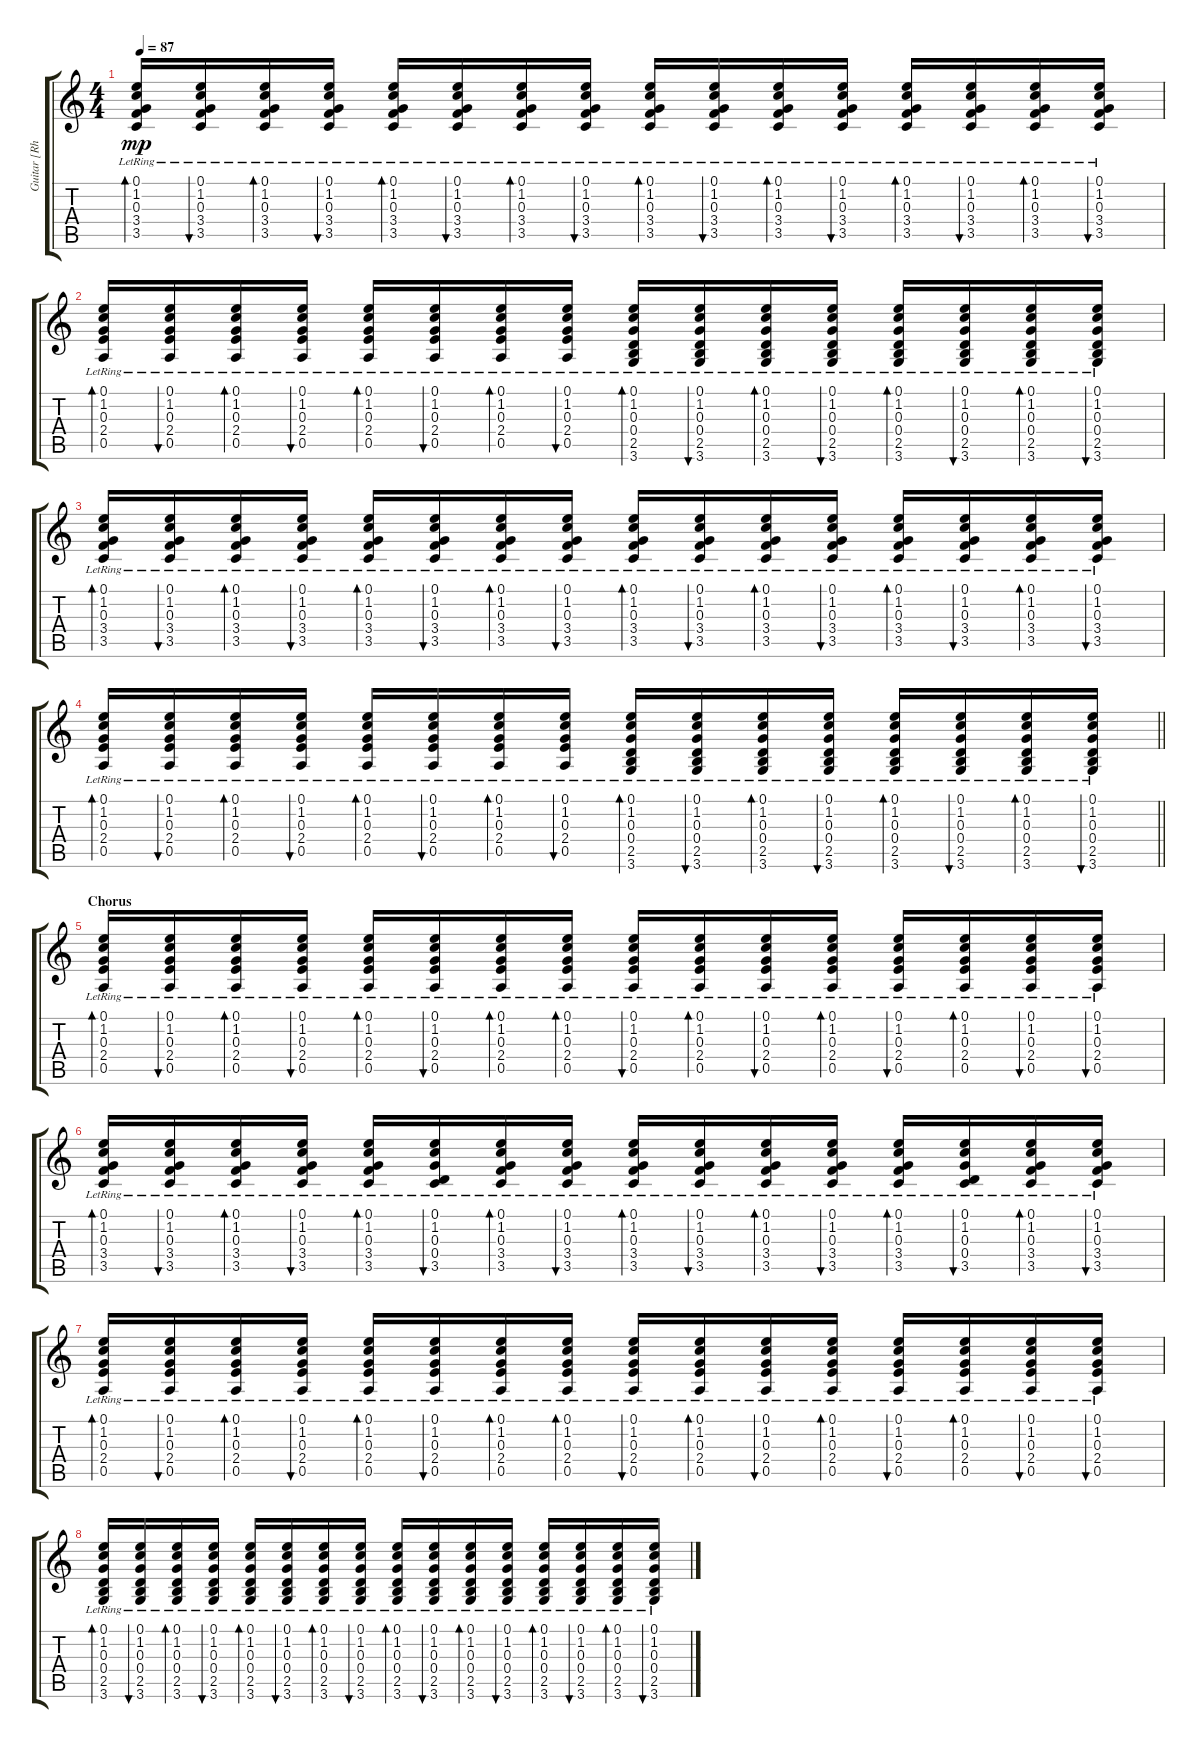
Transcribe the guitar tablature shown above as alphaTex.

\track ("Guitar [Rhythm]" "Guitar [Rh") {instrument acousticguitarsteel}
\staff {score tabs}
\tuning (E4 B3 G3 D3 A2 E2) {hide}
\ts (4 4)
\tempo 87
\clef g2
\ks c
(0.1{lr} 1.2{lr} 0.3{lr} 3.4{lr} 3.5{lr}).16{bd 60 dy mp} (0.1{lr} 1.2{lr} 0.3{lr} 3.4{lr} 3.5{lr}).16{bu 60} (0.1{lr} 1.2{lr} 0.3{lr} 3.4{lr} 3.5{lr}).16{bd 60} (0.1{lr} 1.2{lr} 0.3{lr} 3.4{lr} 3.5{lr}).16{bu 60} (0.1{lr} 1.2{lr} 0.3{lr} 3.4{lr} 3.5{lr}).16{bd 60} (0.1{lr} 1.2{lr} 0.3{lr} 3.4{lr} 3.5{lr}).16{bu 60} (0.1{lr} 1.2{lr} 0.3{lr} 3.4{lr} 3.5{lr}).16{bd 60} (0.1{lr} 1.2{lr} 0.3{lr} 3.4{lr} 3.5{lr}).16{bu 60} (0.1{lr} 1.2{lr} 0.3{lr} 3.4{lr} 3.5{lr}).16{bd 60} (0.1{lr} 1.2{lr} 0.3{lr} 3.4{lr} 3.5{lr}).16{bu 60} (0.1{lr} 1.2{lr} 0.3{lr} 3.4{lr} 3.5{lr}).16{bd 60} (0.1{lr} 1.2{lr} 0.3{lr} 3.4{lr} 3.5{lr}).16{bu 60} (0.1{lr} 1.2{lr} 0.3{lr} 3.4{lr} 3.5{lr}).16{bd 60} (0.1{lr} 1.2{lr} 0.3{lr} 3.4{lr} 3.5{lr}).16{bu 60} (0.1{lr} 1.2{lr} 0.3{lr} 3.4{lr} 3.5{lr}).16{bd 60} (0.1{lr} 1.2{lr} 0.3{lr} 3.4{lr} 3.5{lr}).16{bu 60} |
(0.1{lr} 1.2{lr} 0.3{lr} 2.4{lr} 0.5).16{bd 60} (0.1{lr} 1.2{lr} 0.3{lr} 2.4{lr} 0.5).16{bu 60} (0.1{lr} 1.2{lr} 0.3{lr} 2.4{lr} 0.5).16{bd 60} (0.1{lr} 1.2{lr} 0.3{lr} 2.4{lr} 0.5).16{bu 60} (0.1{lr} 1.2{lr} 0.3{lr} 2.4{lr} 0.5).16{bd 60} (0.1{lr} 1.2{lr} 0.3{lr} 2.4{lr} 0.5).16{bu 60} (0.1{lr} 1.2{lr} 0.3{lr} 2.4{lr} 0.5).16{bd 60} (0.1{lr} 1.2{lr} 0.3{lr} 2.4{lr} 0.5).16{bu 60} (0.1{lr} 1.2{lr} 0.3{lr} 0.4{lr} 2.5 3.6).16{bd 60} (0.1{lr} 1.2{lr} 0.3{lr} 0.4{lr} 2.5 3.6).16{bu 60} (0.1{lr} 1.2{lr} 0.3{lr} 0.4{lr} 2.5 3.6).16{bd 60} (0.1{lr} 1.2{lr} 0.3{lr} 0.4{lr} 2.5 3.6).16{bu 60} (0.1{lr} 1.2{lr} 0.3{lr} 0.4{lr} 2.5 3.6).16{bd 60} (0.1{lr} 1.2{lr} 0.3{lr} 0.4{lr} 2.5 3.6).16{bu 60} (0.1{lr} 1.2{lr} 0.3{lr} 0.4{lr} 2.5 3.6).16{bd 60} (0.1{lr} 1.2{lr} 0.3{lr} 0.4{lr} 2.5 3.6).16{bu 60} |
(0.1{lr} 1.2{lr} 0.3{lr} 3.4{lr} 3.5{lr}).16{bd 60} (0.1{lr} 1.2{lr} 0.3{lr} 3.4{lr} 3.5{lr}).16{bu 60} (0.1{lr} 1.2{lr} 0.3{lr} 3.4{lr} 3.5{lr}).16{bd 60} (0.1{lr} 1.2{lr} 0.3{lr} 3.4{lr} 3.5{lr}).16{bu 60} (0.1{lr} 1.2{lr} 0.3{lr} 3.4{lr} 3.5{lr}).16{bd 60} (0.1{lr} 1.2{lr} 0.3{lr} 3.4{lr} 3.5{lr}).16{bu 60} (0.1{lr} 1.2{lr} 0.3{lr} 3.4{lr} 3.5{lr}).16{bd 60} (0.1{lr} 1.2{lr} 0.3{lr} 3.4{lr} 3.5{lr}).16{bu 60} (0.1{lr} 1.2{lr} 0.3{lr} 3.4{lr} 3.5{lr}).16{bd 60} (0.1{lr} 1.2{lr} 0.3{lr} 3.4{lr} 3.5{lr}).16{bu 60} (0.1{lr} 1.2{lr} 0.3{lr} 3.4{lr} 3.5{lr}).16{bd 60} (0.1{lr} 1.2{lr} 0.3{lr} 3.4{lr} 3.5{lr}).16{bu 60} (0.1{lr} 1.2{lr} 0.3{lr} 3.4{lr} 3.5{lr}).16{bd 60} (0.1{lr} 1.2{lr} 0.3{lr} 3.4{lr} 3.5{lr}).16{bu 60} (0.1{lr} 1.2{lr} 0.3{lr} 3.4{lr} 3.5{lr}).16{bd 60} (0.1{lr} 1.2{lr} 0.3{lr} 3.4{lr} 3.5{lr}).16{bu 60} |
\barLineRight lightlight
(0.1{lr} 1.2{lr} 0.3{lr} 2.4{lr} 0.5).16{bd 60} (0.1{lr} 1.2{lr} 0.3{lr} 2.4{lr} 0.5).16{bu 60} (0.1{lr} 1.2{lr} 0.3{lr} 2.4{lr} 0.5).16{bd 60} (0.1{lr} 1.2{lr} 0.3{lr} 2.4{lr} 0.5).16{bu 60} (0.1{lr} 1.2{lr} 0.3{lr} 2.4{lr} 0.5).16{bd 60} (0.1{lr} 1.2{lr} 0.3{lr} 2.4{lr} 0.5).16{bu 60} (0.1{lr} 1.2{lr} 0.3{lr} 2.4{lr} 0.5).16{bd 60} (0.1{lr} 1.2{lr} 0.3{lr} 2.4{lr} 0.5).16{bu 60} (0.1{lr} 1.2{lr} 0.3{lr} 0.4{lr} 2.5 3.6).16{bd 60} (0.1{lr} 1.2{lr} 0.3{lr} 0.4{lr} 2.5 3.6).16{bu 60} (0.1{lr} 1.2{lr} 0.3{lr} 0.4{lr} 2.5 3.6).16{bd 60} (0.1{lr} 1.2{lr} 0.3{lr} 0.4{lr} 2.5 3.6).16{bu 60} (0.1{lr} 1.2{lr} 0.3{lr} 0.4{lr} 2.5 3.6).16{bd 60} (0.1{lr} 1.2{lr} 0.3{lr} 0.4{lr} 2.5 3.6).16{bu 60} (0.1{lr} 1.2{lr} 0.3{lr} 0.4{lr} 2.5 3.6).16{bd 60} (0.1{lr} 1.2{lr} 0.3{lr} 0.4{lr} 2.5 3.6).16{bu 60} |
\section ("" "Chorus")
(0.1{lr} 1.2{lr} 0.3{lr} 2.4{lr} 0.5).16{bd 60} (0.1{lr} 1.2{lr} 0.3{lr} 2.4{lr} 0.5).16{bu 60} (0.1{lr} 1.2{lr} 0.3{lr} 2.4{lr} 0.5).16{bd 60} (0.1{lr} 1.2{lr} 0.3{lr} 2.4{lr} 0.5).16{bu 60} (0.1{lr} 1.2{lr} 0.3{lr} 2.4{lr} 0.5).16{bd 60} (0.1{lr} 1.2{lr} 0.3{lr} 2.4{lr} 0.5).16{bu 60} (0.1{lr} 1.2{lr} 0.3{lr} 2.4{lr} 0.5).16{bd 60} (0.1{lr} 1.2{lr} 0.3{lr} 2.4{lr} 0.5).16{bd 60} (0.1{lr} 1.2{lr} 0.3{lr} 2.4{lr} 0.5).16{bu 60} (0.1{lr} 1.2{lr} 0.3{lr} 2.4{lr} 0.5).16{bd 60} (0.1{lr} 1.2{lr} 0.3{lr} 2.4{lr} 0.5).16{bu 60} (0.1{lr} 1.2{lr} 0.3{lr} 2.4{lr} 0.5).16{bd 60} (0.1{lr} 1.2{lr} 0.3{lr} 2.4{lr} 0.5).16{bu 60} (0.1{lr} 1.2{lr} 0.3{lr} 2.4{lr} 0.5).16{bd 60} (0.1{lr} 1.2{lr} 0.3{lr} 2.4{lr} 0.5).16{bu 60} (0.1{lr} 1.2{lr} 0.3{lr} 2.4{lr} 0.5).16{bu 60} |
(0.1{lr} 1.2{lr} 0.3{lr} 3.4{lr} 3.5).16{bd 60} (0.1{lr} 1.2{lr} 0.3{lr} 3.4{lr} 3.5).16{bu 60} (0.1{lr} 1.2{lr} 0.3{lr} 3.4{lr} 3.5).16{bd 60} (0.1{lr} 1.2{lr} 0.3{lr} 3.4{lr} 3.5).16{bu 60} (0.1{lr} 1.2{lr} 0.3{lr} 3.4{lr} 3.5).16{bd 60} (0.1{lr} 1.2{lr} 0.3{lr} 0.4{lr} 3.5).16{bu 60} (0.1{lr} 1.2{lr} 0.3{lr} 3.4{lr} 3.5).16{bd 60} (0.1{lr} 1.2{lr} 0.3{lr} 3.4{lr} 3.5).16{bu 60} (0.1{lr} 1.2{lr} 0.3{lr} 3.4{lr} 3.5).16{bd 60} (0.1{lr} 1.2{lr} 0.3{lr} 3.4{lr} 3.5).16{bu 60} (0.1{lr} 1.2{lr} 0.3{lr} 3.4{lr} 3.5).16{bd 60} (0.1{lr} 1.2{lr} 0.3{lr} 3.4{lr} 3.5).16{bu 60} (0.1{lr} 1.2{lr} 0.3{lr} 3.4{lr} 3.5).16{bd 60} (0.1{lr} 1.2{lr} 0.3{lr} 0.4{lr} 3.5).16{bu 60} (0.1{lr} 1.2{lr} 0.3{lr} 3.4{lr} 3.5).16{bd 60} (0.1{lr} 1.2{lr} 0.3{lr} 3.4{lr} 3.5).16{bu 60} |
(0.1{lr} 1.2{lr} 0.3{lr} 2.4{lr} 0.5).16{bd 60} (0.1{lr} 1.2{lr} 0.3{lr} 2.4{lr} 0.5).16{bu 60} (0.1{lr} 1.2{lr} 0.3{lr} 2.4{lr} 0.5).16{bd 60} (0.1{lr} 1.2{lr} 0.3{lr} 2.4{lr} 0.5).16{bu 60} (0.1{lr} 1.2{lr} 0.3{lr} 2.4{lr} 0.5).16{bd 60} (0.1{lr} 1.2{lr} 0.3{lr} 2.4{lr} 0.5).16{bu 60} (0.1{lr} 1.2{lr} 0.3{lr} 2.4{lr} 0.5).16{bd 60} (0.1{lr} 1.2{lr} 0.3{lr} 2.4{lr} 0.5).16{bd 60} (0.1{lr} 1.2{lr} 0.3{lr} 2.4{lr} 0.5).16{bu 60} (0.1{lr} 1.2{lr} 0.3{lr} 2.4{lr} 0.5).16{bd 60} (0.1{lr} 1.2{lr} 0.3{lr} 2.4{lr} 0.5).16{bu 60} (0.1{lr} 1.2{lr} 0.3{lr} 2.4{lr} 0.5).16{bd 60} (0.1{lr} 1.2{lr} 0.3{lr} 2.4{lr} 0.5).16{bu 60} (0.1{lr} 1.2{lr} 0.3{lr} 2.4{lr} 0.5).16{bd 60} (0.1{lr} 1.2{lr} 0.3{lr} 2.4{lr} 0.5).16{bu 60} (0.1{lr} 1.2{lr} 0.3{lr} 2.4{lr} 0.5).16{bu 60} |
(0.1{lr} 1.2{lr} 0.3{lr} 0.4{lr} 2.5 3.6).16{bd 60} (0.1{lr} 1.2{lr} 0.3{lr} 0.4{lr} 2.5 3.6).16{bu 60} (0.1{lr} 1.2{lr} 0.3{lr} 0.4{lr} 2.5 3.6).16{bd 60} (0.1{lr} 1.2{lr} 0.3{lr} 0.4{lr} 2.5 3.6).16{bu 60} (0.1{lr} 1.2{lr} 0.3{lr} 0.4{lr} 2.5 3.6).16{bd 60} (0.1{lr} 1.2{lr} 0.3{lr} 0.4{lr} 2.5 3.6).16{bu 60} (0.1{lr} 1.2{lr} 0.3{lr} 0.4{lr} 2.5 3.6).16{bd 60} (0.1{lr} 1.2{lr} 0.3{lr} 0.4{lr} 2.5 3.6).16{bu 60} (0.1{lr} 1.2{lr} 0.3{lr} 0.4{lr} 2.5 3.6).16{bd 60} (0.1{lr} 1.2{lr} 0.3{lr} 0.4{lr} 2.5 3.6).16{bu 60} (0.1{lr} 1.2{lr} 0.3{lr} 0.4{lr} 2.5 3.6).16{bd 60} (0.1{lr} 1.2{lr} 0.3{lr} 0.4{lr} 2.5 3.6).16{bu 60} (0.1{lr} 1.2{lr} 0.3{lr} 0.4{lr} 2.5 3.6).16{bd 60} (0.1{lr} 1.2{lr} 0.3{lr} 0.4{lr} 2.5 3.6).16{bu 60} (0.1{lr} 1.2{lr} 0.3{lr} 0.4{lr} 2.5 3.6).16{bd 60} (0.1{lr} 1.2{lr} 0.3{lr} 0.4{lr} 2.5 3.6).16{bu 60}
